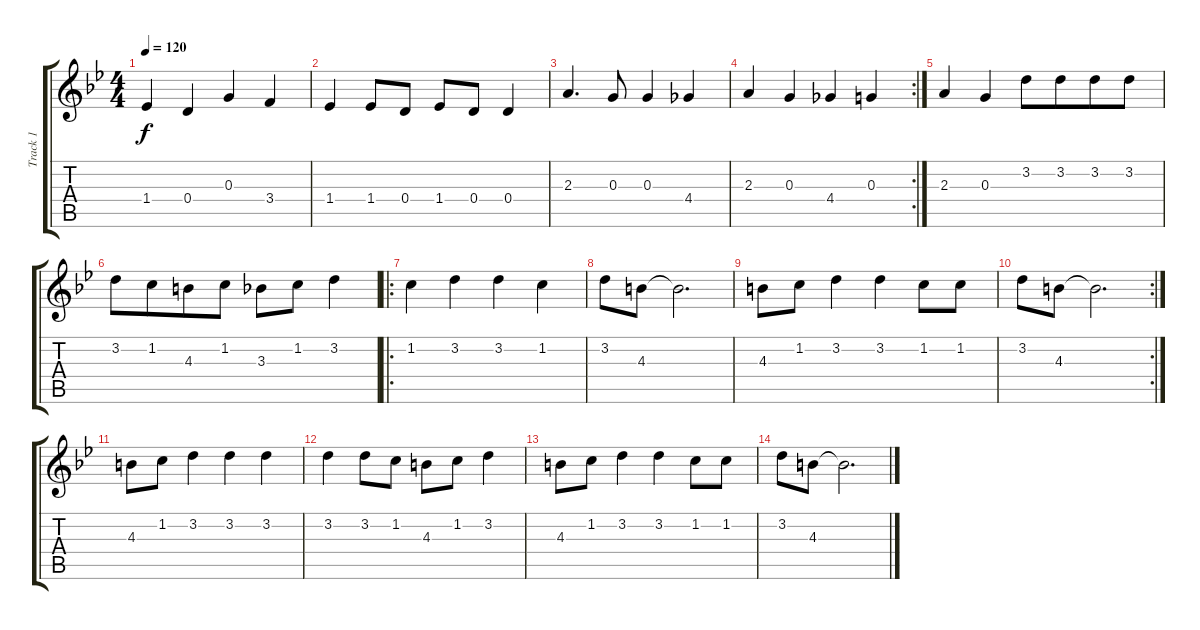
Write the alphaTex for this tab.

\track ("Track 1" "Track 1") {instrument acousticguitarsteel}
\staff {score tabs}
\tuning (E4 B3 G3 D3 A2 E2) {hide}
\ts (4 4)
\tempo 120
\clef g2
\ks bb
1.4.4{dy f} 0.4.4 0.3.4 3.4.4 |
1.4.4 1.4.8 0.4.8 1.4.8 0.4.8 0.4.4 |
2.3.4{d} 0.3.8 0.3.4 4.4.4 |
\rc 2
2.3.4 0.3.4 4.4.4 0.3.4 |
2.3.4 0.3.4 3.2.8 3.2.8{beam merge} 3.2.8 3.2.8 |
3.2.8 1.2.8{beam merge} 4.3.8 1.2.8 3.3.8 1.2.8 3.2.4 |
\ro
1.2.4 3.2.4 3.2.4 1.2.4 |
3.2.8 4.3.8 4.3{t}.2{d} |
4.3.8 1.2.8 3.2.4 3.2.4 1.2.8 1.2.8 |
\rc 2
3.2.8 4.3.8 4.3{t}.2{d} |
4.3.8 1.2.8 3.2.4 3.2.4 3.2.4 |
3.2.4 3.2.8 1.2.8 4.3.8 1.2.8 3.2.4 |
4.3.8 1.2.8 3.2.4 3.2.4 1.2.8 1.2.8 |
3.2.8 4.3.8 4.3{t}.2{d}
